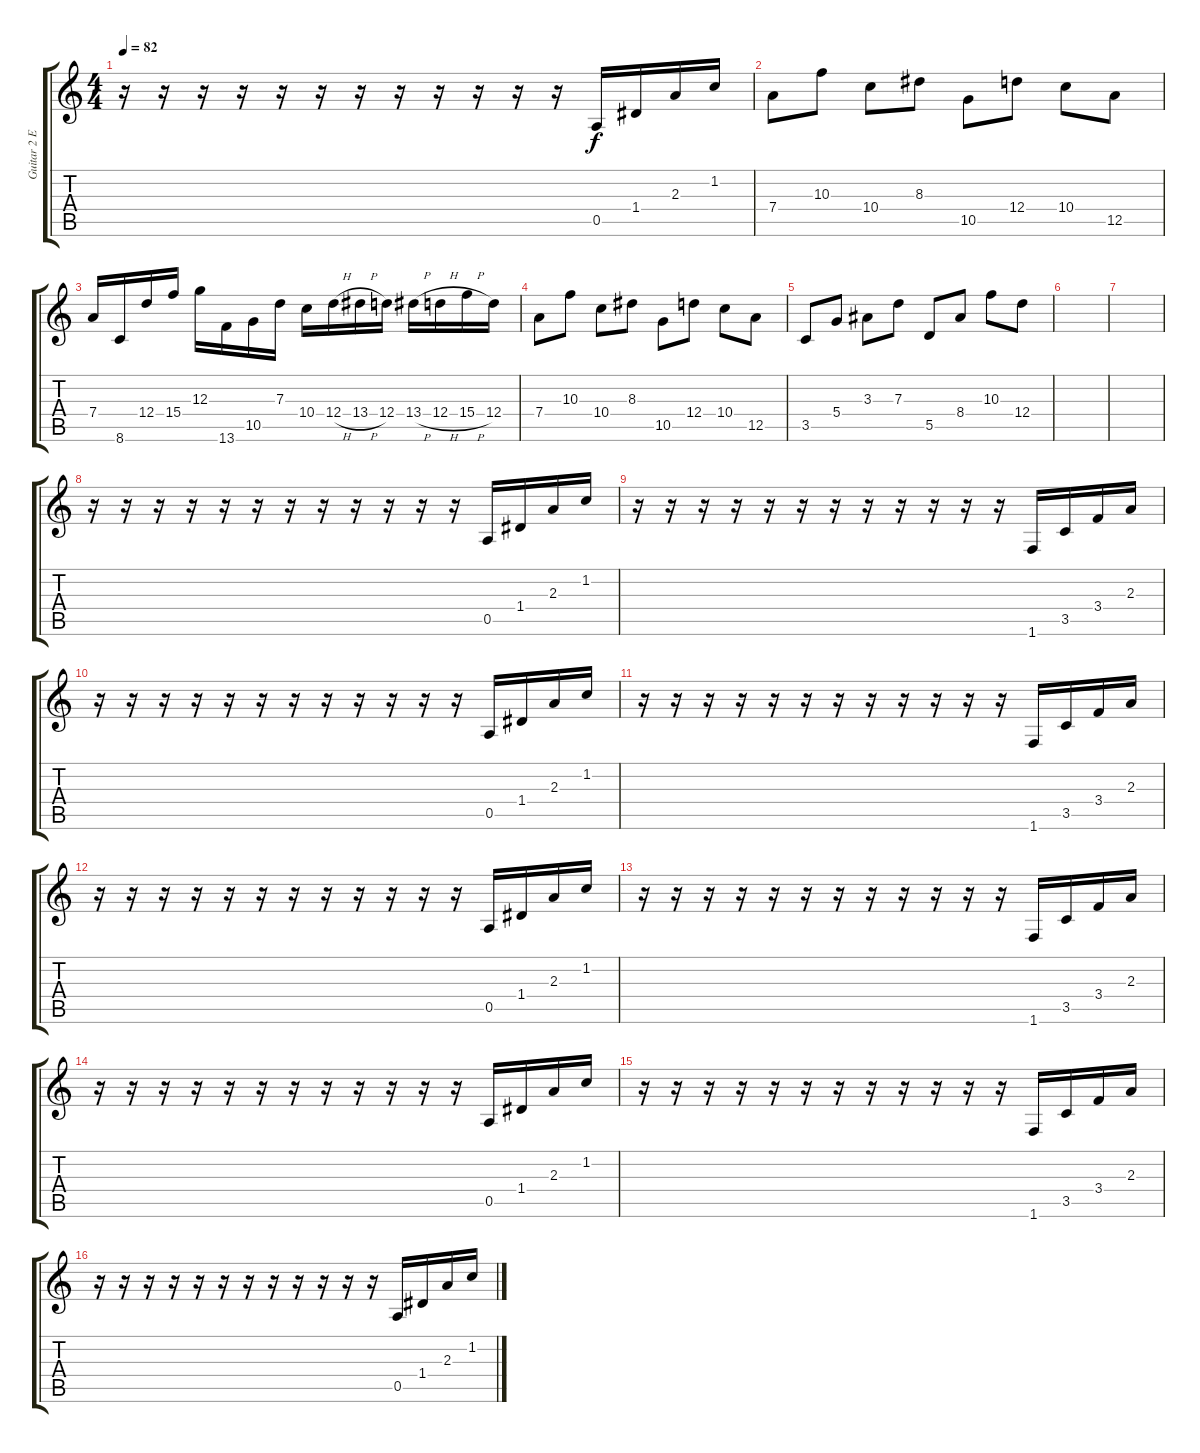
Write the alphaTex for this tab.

\track ("Guitar 2 Electric" "Guitar 2 E") {instrument electricguitarclean}
\staff {score tabs}
\tuning (E4 B3 G3 D3 A2 E2) {hide}
\ts (4 4)
\tempo 82
\clef g2
\ks c
r.16{dy f} r.16 r.16 r.16 r.16 r.16 r.16 r.16 r.16 r.16 r.16 r.16 0.5.16{volume 16} 1.4.16 2.3.16 1.2.16 |
7.4.8 10.3.8 10.4.8 8.3.8 10.5.8 12.4.8 10.4.8 12.5.8 |
7.4.16 8.6.16 12.4.16 15.4.16 12.3.16 13.6.16 10.5.16 7.3.16 10.4.16 12.4{h}.16 13.4{h}.16 12.4.16 13.4{h}.16 12.4{h}.16 15.4{h}.16 12.4.16 |
7.4.8 10.3.8 10.4.8 8.3.8 10.5.8 12.4.8 10.4.8 12.5.8 |
3.5.8 5.4.8 3.3.8 7.3.8 5.5.8 8.4.8 10.3.8 12.4.8 |
|
|
r.16 r.16 r.16 r.16 r.16 r.16 r.16 r.16 r.16 r.16 r.16 r.16 0.5.16 1.4.16 2.3.16 1.2.16 |
r.16 r.16 r.16 r.16 r.16 r.16 r.16 r.16 r.16 r.16 r.16 r.16 1.6.16 3.5.16 3.4.16 2.3.16 |
r.16 r.16 r.16 r.16 r.16 r.16 r.16 r.16 r.16 r.16 r.16 r.16 0.5.16 1.4.16 2.3.16 1.2.16 |
r.16 r.16 r.16 r.16 r.16 r.16 r.16 r.16 r.16 r.16 r.16 r.16 1.6.16 3.5.16 3.4.16 2.3.16 |
r.16 r.16 r.16 r.16 r.16 r.16 r.16 r.16 r.16 r.16 r.16 r.16 0.5.16 1.4.16 2.3.16 1.2.16 |
r.16 r.16 r.16 r.16 r.16 r.16 r.16 r.16 r.16 r.16 r.16 r.16 1.6.16 3.5.16 3.4.16 2.3.16 |
r.16 r.16 r.16 r.16 r.16 r.16 r.16 r.16 r.16 r.16 r.16 r.16 0.5.16 1.4.16 2.3.16 1.2.16 |
r.16 r.16 r.16 r.16 r.16 r.16 r.16 r.16 r.16 r.16 r.16 r.16 1.6.16 3.5.16 3.4.16 2.3.16 |
r.16{volume 0} r.16 r.16 r.16 r.16 r.16 r.16 r.16 r.16 r.16 r.16 r.16 0.5.16 1.4.16 2.3.16 1.2.16
